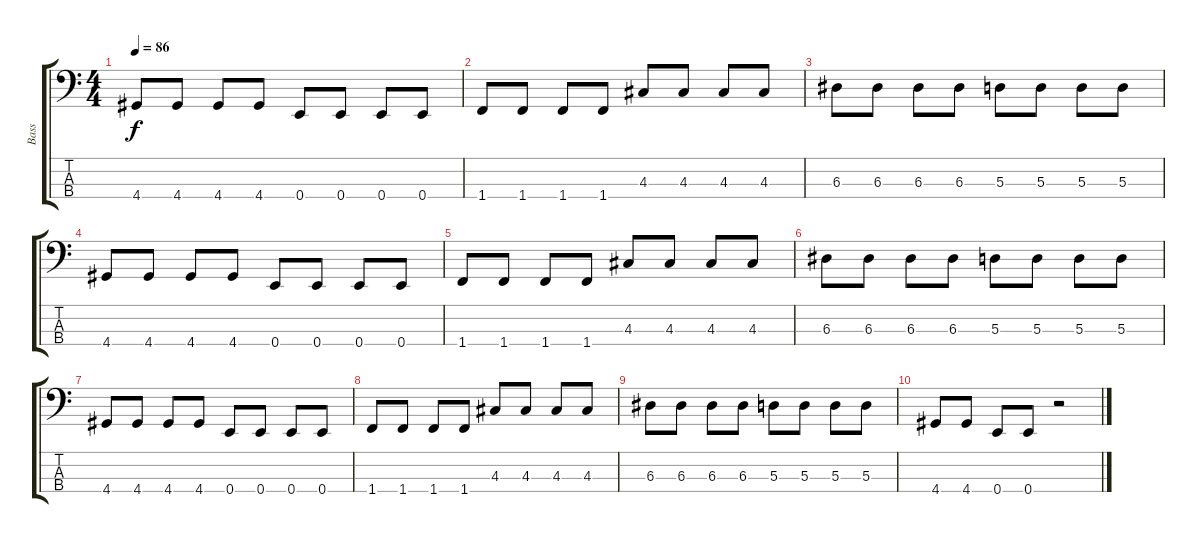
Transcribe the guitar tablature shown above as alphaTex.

\track ("Bass" "Bass") {instrument electricbasspick}
\staff {score tabs}
\tuning (G2 D2 A1 E1) {hide}
\ts (4 4)
\tempo 86
\clef f4
\ks c
4.4.8{dy f} 4.4.8 4.4.8 4.4.8 0.4.8 0.4.8 0.4.8 0.4.8 |
1.4.8 1.4.8 1.4.8 1.4.8 4.3.8 4.3.8 4.3.8 4.3.8 |
6.3.8 6.3.8 6.3.8 6.3.8 5.3.8 5.3.8 5.3.8 5.3.8 |
4.4.8 4.4.8 4.4.8 4.4.8 0.4.8 0.4.8 0.4.8 0.4.8 |
1.4.8 1.4.8 1.4.8 1.4.8 4.3.8 4.3.8 4.3.8 4.3.8 |
6.3.8 6.3.8 6.3.8 6.3.8 5.3.8 5.3.8 5.3.8 5.3.8 |
4.4.8 4.4.8 4.4.8 4.4.8 0.4.8 0.4.8 0.4.8 0.4.8 |
1.4.8 1.4.8 1.4.8 1.4.8 4.3.8 4.3.8 4.3.8 4.3.8 |
6.3.8 6.3.8 6.3.8 6.3.8 5.3.8 5.3.8 5.3.8 5.3.8 |
4.4.8 4.4.8 0.4.8 0.4.8 r.2
